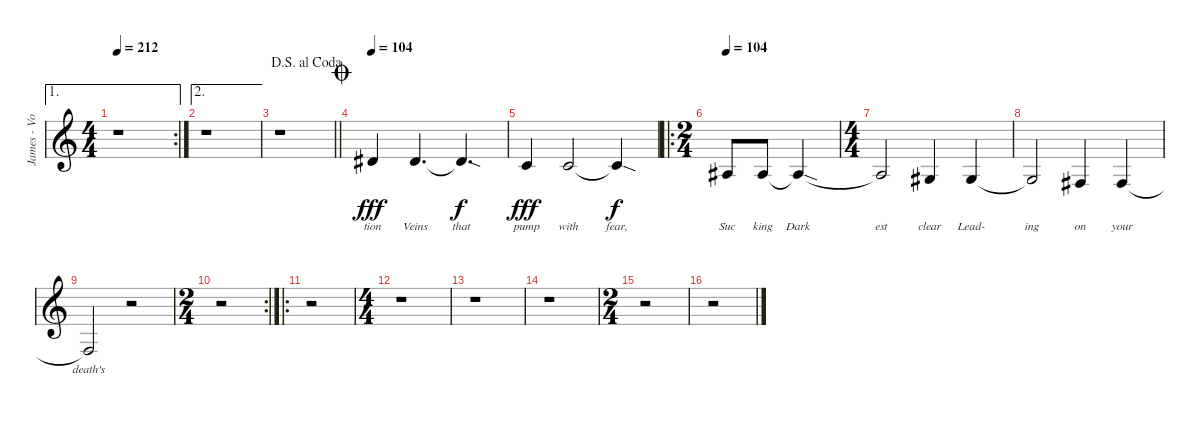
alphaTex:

\track ("James - Vocals" "James - Vo") {instrument lead6voice}
\staff {score}
\tuning (E4 B3 G3 D3 A2 E2) {hide}
\ae 1
\rc 2
\ts (4 4)
\tempo 212
\clef g2
\ks c
r.1{dy fff} |
\ae 2
r.1 |
\jump dalsegnoalcoda
\barLineRight lightlight
r.1 |
\jump coda
\tempo 104
4.2.4{lyrics (0 "tion") lyrics (1 "") lyrics (2 "") lyrics (3 "") lyrics (4 "") volume 6 balance 4} 4.2.4{d lyrics (0 "Veins") lyrics (1 "") lyrics (2 "") lyrics (3 "") lyrics (4 "")} 4.2{sod t}.4{d lyrics (0 "that") lyrics (1 "") lyrics (2 "") lyrics (3 "") lyrics (4 "") dy f} |
5.3.4{lyrics (0 "pump") lyrics (1 "") lyrics (2 "") lyrics (3 "") lyrics (4 "") dy fff volume 4 balance 12} 5.3.2{lyrics (0 "with") lyrics (1 "") lyrics (2 "") lyrics (3 "") lyrics (4 "")} 5.3{sod t}.4{lyrics (0 "fear,") lyrics (1 "") lyrics (2 "") lyrics (3 "") lyrics (4 "") dy f} |
\ro
\ts (2 4)
\tempo 104
3.3.8{lyrics (0 "Suc") lyrics (1 "") lyrics (2 "") lyrics (3 "") lyrics (4 "") volume 5 balance 3} 3.3.8{lyrics (0 "king") lyrics (1 "") lyrics (2 "") lyrics (3 "") lyrics (4 "")} 3.3{sod t}.4{lyrics (0 "Dark") lyrics (1 "") lyrics (2 "") lyrics (3 "") lyrics (4 "")} |
\ts (4 4)
3.3{t}.2{lyrics (0 "est") lyrics (1 "") lyrics (2 "") lyrics (3 "") lyrics (4 "") volume 4 balance 14} 1.3.4{lyrics (0 "clear") lyrics (1 "") lyrics (2 "") lyrics (3 "") lyrics (4 "")} 1.3.4{lyrics (0 "Lead-") lyrics (1 "") lyrics (2 "") lyrics (3 "") lyrics (4 "")} |
1.3{t}.2{lyrics (0 "ing") lyrics (1 "") lyrics (2 "") lyrics (3 "") lyrics (4 "") volume 2 balance 0} 4.4.4{lyrics (0 "on") lyrics (1 "") lyrics (2 "") lyrics (3 "") lyrics (4 "")} 4.4.4{lyrics (0 "your") lyrics (1 "") lyrics (2 "") lyrics (3 "") lyrics (4 "")} |
4.4{t}.2{lyrics (0 "death's") lyrics (1 "") lyrics (2 "") lyrics (3 "") lyrics (4 "") balance 8} r.2 |
\rc 2
\ts (2 4)
r.2 |
\ro
r.2 |
\ts (4 4)
r.1 |
r.1 |
r.1 |
\ts (2 4)
r.2 |
r.2
